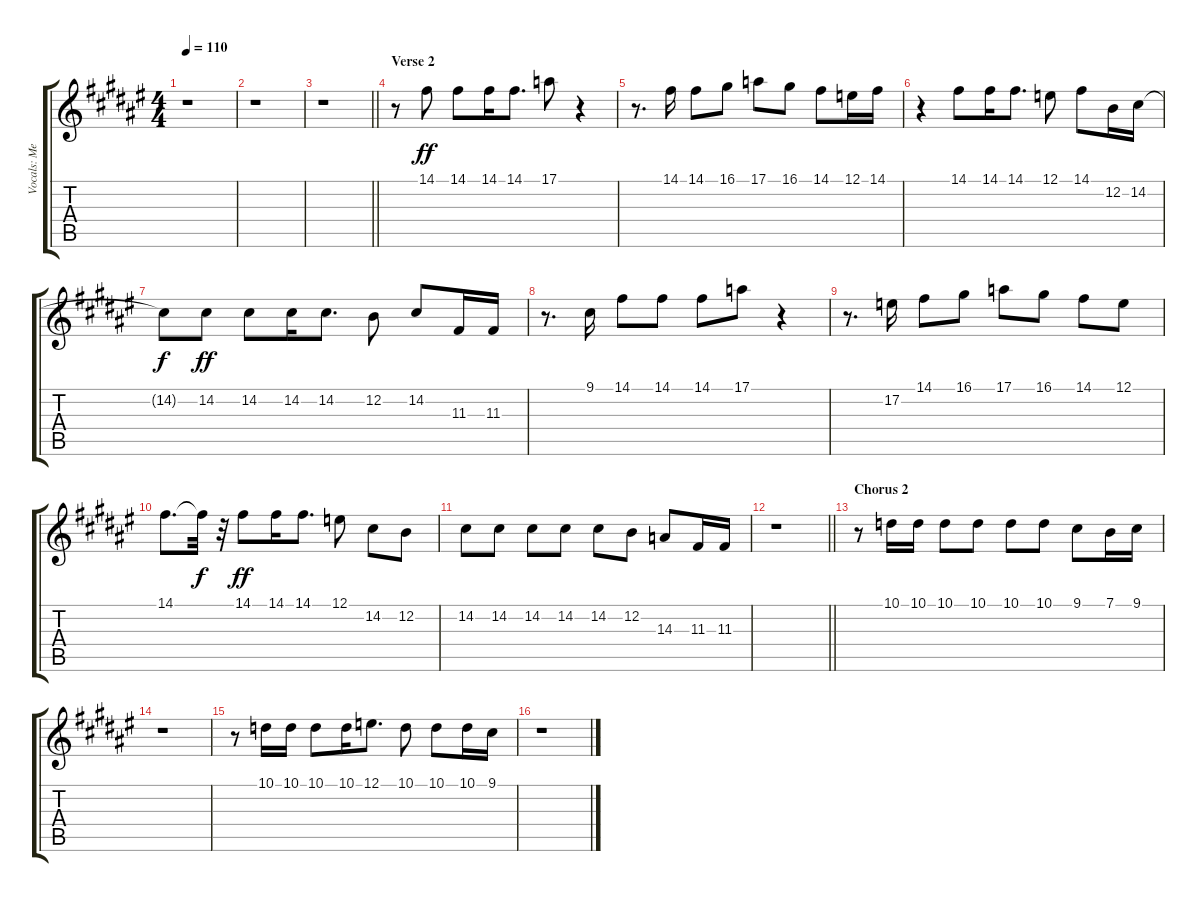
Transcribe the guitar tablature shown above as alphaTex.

\track ("Vocals: Meatloaf" "Vocals: Me") {instrument trombone}
\staff {score tabs}
\tuning (E4 B3 G3 D3 A2 E2) {hide}
\ts (4 4)
\tempo 110
\clef g2
\ks f#
r.1{dy ff} |
r.1 |
\barLineRight lightlight
r.1 |
\section ("" "Verse 2")
r.8 14.1.8 14.1.8 14.1.16 14.1.8{d} 17.1.8 r.4 |
r.8{d} 14.1.16 14.1.8 16.1.8 17.1.8 16.1.8 14.1.8 12.1.16 14.1.16 |
r.4 14.1.8 14.1.16 14.1.8{d} 12.1.8 14.1.8 12.2.16 14.2.16 |
14.2{t}.8{dy f} 14.2.8{dy ff} 14.2.8 14.2.16 14.2.8{d} 12.2.8 14.2.8 11.3.16 11.3.16 |
r.8{d} 9.1.16 14.1.8 14.1.8 14.1.8 17.1.8 r.4 |
r.8{d} 17.2.16 14.1.8 16.1.8 17.1.8 16.1.8 14.1.8 12.1.8 |
14.1.8{d} 14.1{t}.32{dy f} r.32 14.1.8{dy ff} 14.1.16 14.1.8{d} 12.1.8 14.2.8 12.2.8 |
14.2.8 14.2.8 14.2.8 14.2.8 14.2.8 12.2.8 14.3.8 11.3.16 11.3.16 |
\barLineRight lightlight
r.1 |
\section ("" "Chorus 2")
r.8 10.1.16 10.1.16 10.1.8 10.1.8 10.1.8 10.1.8 9.1.8 7.1.16 9.1.16 |
r.1 |
r.8 10.1.16 10.1.16 10.1.8 10.1.16 12.1.8{d} 10.1.8 10.1.8 10.1.16 9.1.16 |
r.1
